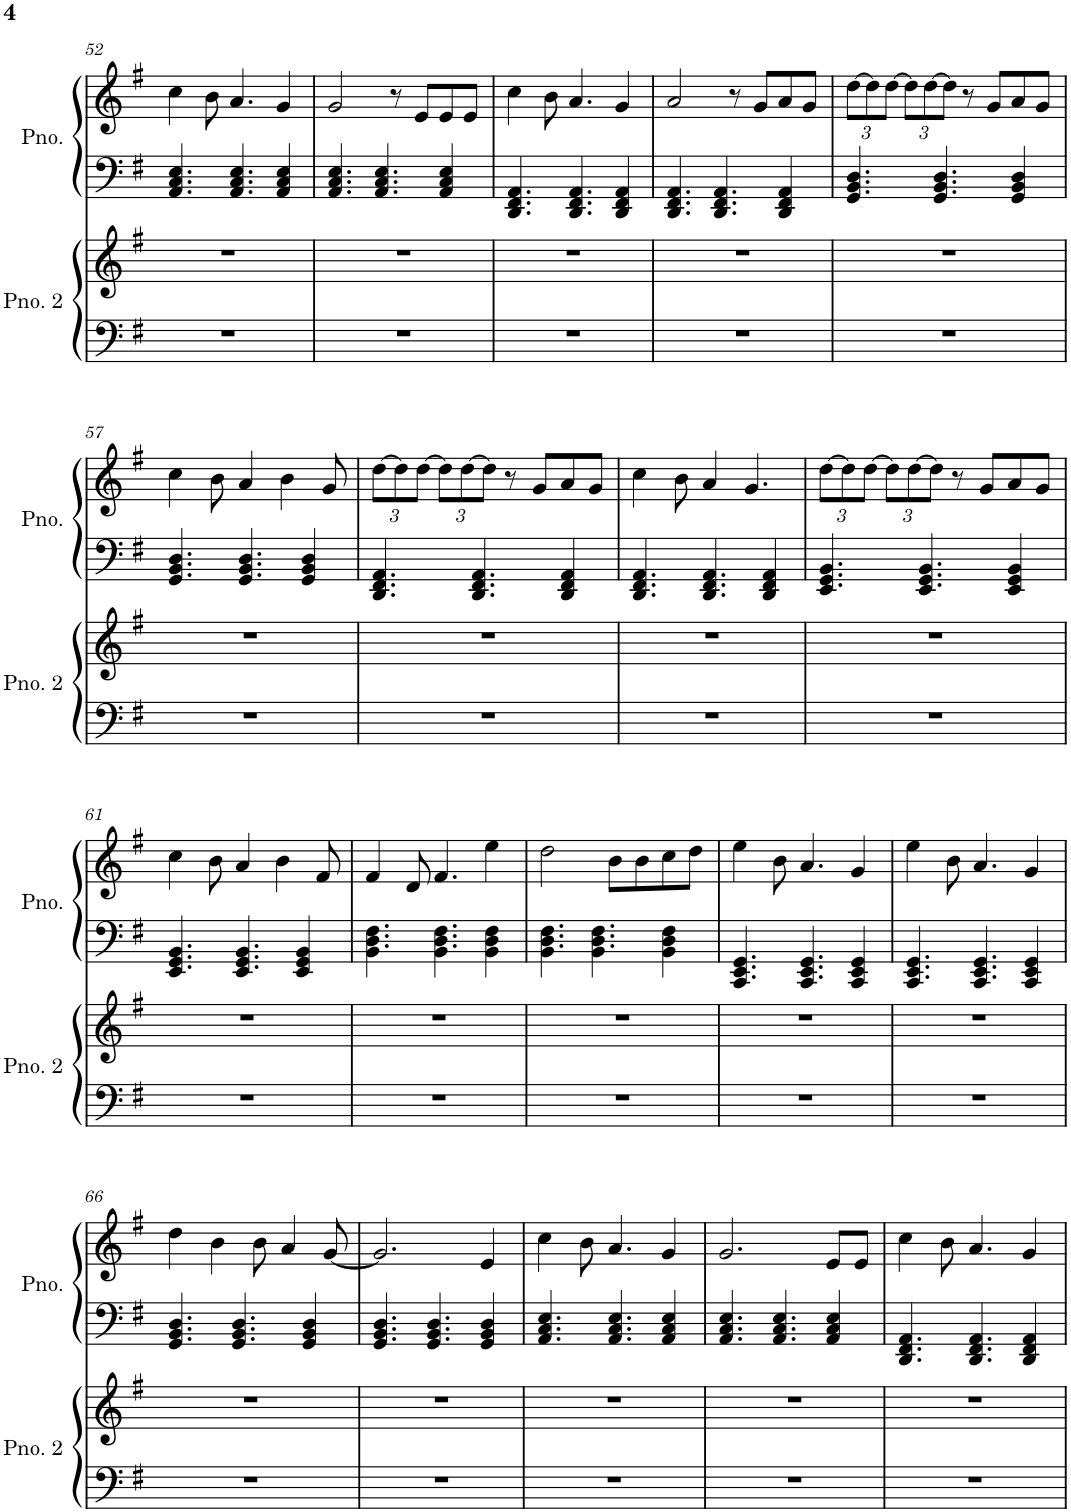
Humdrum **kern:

**kern	**kern	**kern	**kern
*part2	*part2	*part1	*part1
*staff4	*staff3	*staff2	*staff1
*I"鋼琴 2	*	*I"鋼琴	*
!!LO:PB:g=z
*clefF4	*clefG2	*clefF4	*clefG2
*k[f#]	*k[f#]	*k[f#]	*k[f#]
*M4/4	*M4/4	*M4/4	*M4/4
=52	=52	=52	=52
1r	1r	4.AA/ 4.C/ 4.E/	4cc\
.	.	.	8b\
.	.	4.AA/ 4.C/ 4.E/	4.a/
.	.	4AA/ 4C/ 4E/	4g/
=53	=53	=53	=53
1r	1r	4.AA/ 4.C/ 4.E/	2g/
.	.	4.AA/ 4.C/ 4.E/	.
.	.	.	8r
.	.	.	8e/L
.	.	4AA/ 4C/ 4E/	8e/
.	.	.	8e/J
=54	=54	=54	=54
1r	1r	4.DD/ 4.FF#/ 4.AA/	4cc\
.	.	.	8b\
.	.	4.DD/ 4.FF#/ 4.AA/	4.a/
.	.	4DD/ 4FF#/ 4AA/	4g/
=55	=55	=55	=55
1r	1r	4.DD/ 4.FF#/ 4.AA/	2a/
.	.	4.DD/ 4.FF#/ 4.AA/	.
.	.	.	8r
.	.	.	8g/L
.	.	4DD/ 4FF#/ 4AA/	8a/
.	.	.	8g/J
=56	=56	=56	=56
1r	1r	4.GG/ 4.BB/ 4.D/	[4dd\
.	.	.	4dd\]
.	.	4.GG/ 4.BB/ 4.D/	.
.	.	.	8r
.	.	.	8g/L
.	.	4GG/ 4BB/ 4D/	8a/
.	.	.	8g/J
!!LO:LB:g=z
=57	=57	=57	=57
1r	1r	4.GG/ 4.BB/ 4.D/	4cc\
.	.	.	8b\
.	.	4.GG/ 4.BB/ 4.D/	4a/
.	.	.	4b\
.	.	4GG/ 4BB/ 4D/	.
.	.	.	8g/
=58	=58	=58	=58
1r	1r	4.DD/ 4.FF#/ 4.AA/	[4dd\
.	.	.	4dd\]
.	.	4.DD/ 4.FF#/ 4.AA/	.
.	.	.	8r
.	.	.	8g/L
.	.	4DD/ 4FF#/ 4AA/	8a/
.	.	.	8g/J
=59	=59	=59	=59
1r	1r	4.DD/ 4.FF#/ 4.AA/	4cc\
.	.	.	8b\
.	.	4.DD/ 4.FF#/ 4.AA/	4a/
.	.	.	4.g/
.	.	4DD/ 4FF#/ 4AA/	.
=60	=60	=60	=60
1r	1r	4.EE/ 4.GG/ 4.BB/	[4dd\
.	.	.	4dd\]
.	.	4.EE/ 4.GG/ 4.BB/	.
.	.	.	8r
.	.	.	8g/L
.	.	4EE/ 4GG/ 4BB/	8a/
.	.	.	8g/J
!!LO:LB:g=z
=61	=61	=61	=61
1r	1r	4.EE/ 4.GG/ 4.BB/	4cc\
.	.	.	8b\
.	.	4.EE/ 4.GG/ 4.BB/	4a/
.	.	.	4b\
.	.	4EE/ 4GG/ 4BB/	.
.	.	.	8f#/
=62	=62	=62	=62
1r	1r	4.BB\ 4.D\ 4.F#\	4f#/
.	.	.	8d/
.	.	4.BB\ 4.D\ 4.F#\	4.f#/
.	.	4BB\ 4D\ 4F#\	4ee\
=63	=63	=63	=63
1r	1r	4.BB\ 4.D\ 4.F#\	2dd\
.	.	4.BB\ 4.D\ 4.F#\	.
.	.	.	8b\L
.	.	.	8b\
.	.	4BB\ 4D\ 4F#\	8cc\
.	.	.	8dd\J
=64	=64	=64	=64
1r	1r	4.CC/ 4.EE/ 4.GG/	4ee\
.	.	.	8b\
.	.	4.CC/ 4.EE/ 4.GG/	4.a/
.	.	4CC/ 4EE/ 4GG/	4g/
=65	=65	=65	=65
1r	1r	4.CC/ 4.EE/ 4.GG/	4ee\
.	.	.	8b\
.	.	4.CC/ 4.EE/ 4.GG/	4.a/
.	.	4CC/ 4EE/ 4GG/	4g/
!!LO:LB:g=z
=66	=66	=66	=66
1r	1r	4.GG/ 4.BB/ 4.D/	4dd\
.	.	.	4b\
.	.	4.GG/ 4.BB/ 4.D/	.
.	.	.	8b\
.	.	.	4a/
.	.	4GG/ 4BB/ 4D/	.
.	.	.	[8g/
=67	=67	=67	=67
1r	1r	4.GG/ 4.BB/ 4.D/	2.g/]
.	.	4.GG/ 4.BB/ 4.D/	.
.	.	4GG/ 4BB/ 4D/	4e/
=68	=68	=68	=68
1r	1r	4.AA/ 4.C/ 4.E/	4cc\
.	.	.	8b\
.	.	4.AA/ 4.C/ 4.E/	4.a/
.	.	4AA/ 4C/ 4E/	4g/
=69	=69	=69	=69
1r	1r	4.AA/ 4.C/ 4.E/	2.g/
.	.	4.AA/ 4.C/ 4.E/	.
.	.	4AA/ 4C/ 4E/	8e/L
.	.	.	8e/J
=70	=70	=70	=70
1r	1r	4.DD/ 4.FF#/ 4.AA/	4cc\
.	.	.	8b\
.	.	4.DD/ 4.FF#/ 4.AA/	4.a/
.	.	4DD/ 4FF#/ 4AA/	4g/
=	=	=	=
*-	*-	*-	*-
